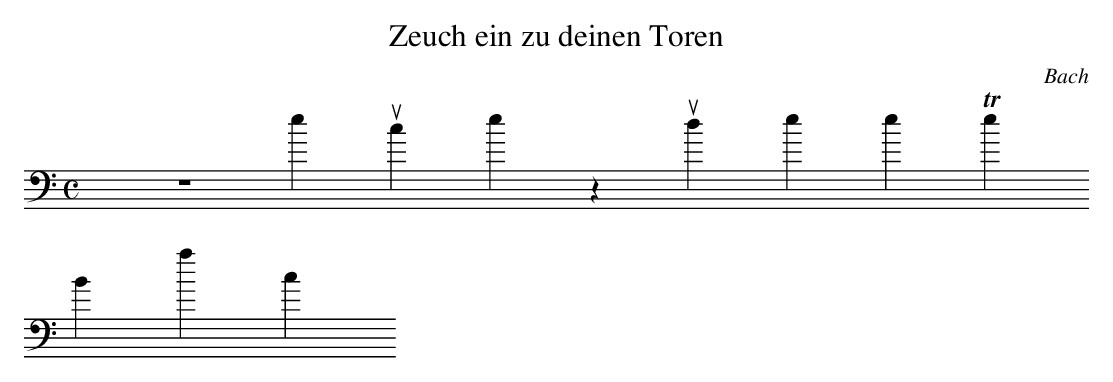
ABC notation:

X:1
T:Zeuch ein zu deinen Toren
C:Bach
M:C
L:1/4
K:C bass A |a"6"^ga"6"^f |" +7 3 2"g2yyyHG"6"^g |\ a/g/ f/e/"56"d"# 7"e |HA3 :|A |\ "7 +6"B"6"c"56"d/"#"e/" 6"f |"#"He3e | a"6"bc'/b/ a/g/ |"6"^f/e/"4 #"dyHg"24"=f |\ "6"e" 6"d" 23"c"2"B/A/ |"7"B/c/"# 23"dyHG"6"^g |\ a/g/f/e/"56"d"# 7"e |"#"HA3 |]
 23. Zeuch ein zu deinen Toren
Bach
